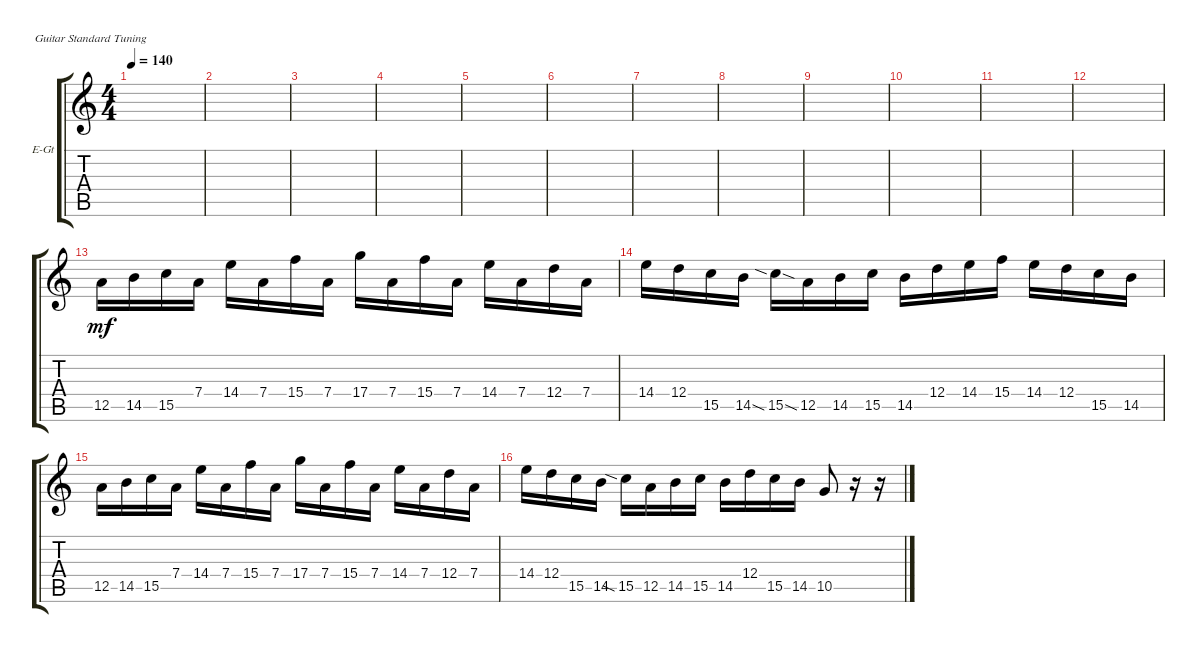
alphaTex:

\defaultSystemsLayout 4
\bracketExtendMode groupsimilarinstruments
\firstSystemTrackNameOrientation horizontal
\otherSystemsTrackNameOrientation horizontal
\track ("Red" "E-Gt") {instrument electricguitarclean}
\staff {score tabs}
\tuning (E4 B3 G3 D3 A2 E2)
\ts (4 4)
\tempo 140
\clef g2
\ks c
|
|
|
|
|
|
|
|
|
|
|
|
12.5.16{dy mf} 14.5.16 15.5.16 7.4.16 14.4.16 7.4.16 15.4.16 7.4.16 17.4.16 7.4.16 15.4.16 7.4.16 14.4.16 7.4.16 12.4.16 7.4.16 |
14.4.16 12.4.16 15.5.16 14.5.16 15.5{sia sod}.16 12.5.16 14.5.16 15.5.16 14.5.16 12.4.16 14.4.16 15.4.16 14.4.16 12.4.16 15.5.16 14.5.16 |
12.5.16 14.5.16 15.5.16 7.4.16 14.4.16 7.4.16 15.4.16 7.4.16 17.4.16 7.4.16 15.4.16 7.4.16 14.4.16 7.4.16 12.4.16 7.4.16 |
14.4.16 12.4.16 15.5.16 14.5.16 15.5{sia}.16 12.5.16 14.5.16 15.5.16 14.5.16 12.4.16 15.5.16 14.5.16 10.5.8 r.16 r.16
